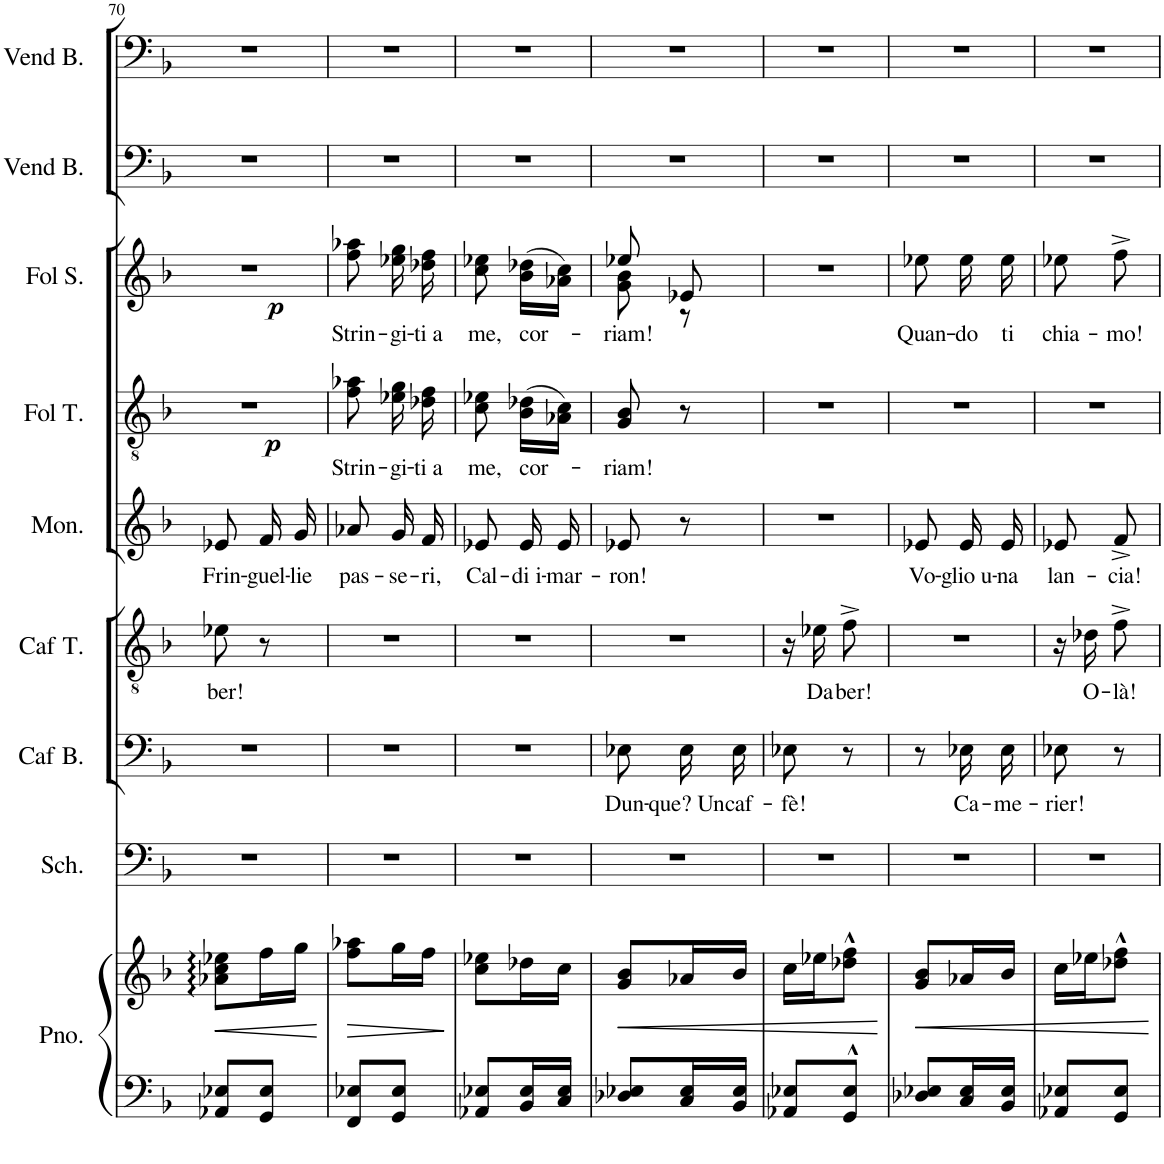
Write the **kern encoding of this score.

**kern	**kern	**dynam	**kern	**kern	**text	**kern	**text	**kern	**text	**kern	**text	**dynam	**kern	**text	**dynam	**kern	**kern
*part9	*part9	*part9	*part8	*part7	*part7	*part6	*part6	*part5	*part5	*part4	*part4	*part4	*part3	*part3	*part3	*part2	*part1
*staff10	*staff9	*staff9/10	*staff8	*staff7	*staff7	*staff6	*staff6	*staff5	*staff5	*staff4	*staff4	*staff4	*staff3	*staff3	*staff3	*staff2	*staff1
*I"Piano	*	*	*I"Schaunard	*I"Caffe Bass	*	*I"Caffè Ténor	*	*I"Monelli	*	*I"Folla Tenor	*	*	*I"Folla Soprano	*	*	*I"Venditori Bass	*I"Venditori Bass
*I'Pno.	*	*	*I'Sch.	*I'Caf B.	*	*I'Caf T.	*	*I'Mon.	*	*I'Fol T.	*	*	*I'Fol S.	*	*	*I'Vend B.	*I'Vend B.
!!LO:PB:g=z
*clefF4	*clefG2	*	*clefF4	*clefF4	*	*clefGv2	*	*clefG2	*	*clefGv2	*	*	*clefG2	*	*	*clefF4	*clefF4
*k[b-]	*k[b-]	*	*k[b-]	*k[b-]	*	*k[b-]	*	*k[b-]	*	*k[b-]	*	*	*k[b-]	*	*	*k[b-]	*k[b-]
*M2/8	*M2/8	*	*M2/8	*M2/8	*	*M2/8	*	*M2/8	*	*M2/8	*	*	*M2/8	*	*	*M2/8	*M2/8
=70	=70	=70	=70	=70	=70	=70	=70	=70	=70	=70	=70	=70	=70	=70	=70	=70	=70
!	!	!LO:HP:b	!	!	!	!	!LO:LY:b	!	!LO:LY:b	!	!	!LO:DY:b	!	!	!LO:DY:b	!	!
8AA-X/ 8E-X/L	8a-X\ 8cc\ 8ee-X\L	<	4r	4r	.	8e-X\	ber!	8e-X/L	Frin-	4r	.	p	4r	.	p	4r	4r
!	!	!	!	!	!	!	!	!	!LO:LY:b	!	!	!	!	!	!	!	!
8GG/ 8E-/J	16ff\L	.	.	.	.	8r	.	16f/L	-guel-	.	.	.	.	.	.	.	.
!	!	!	!	!	!	!	!	!	!LO:LY:b	!	!	!	!	!	!	!	!
.	16gg\JJ	.	.	.	.	.	.	16g/JJ	-lie	.	.	.	.	.	.	.	.
.	.	[	.	.	.	.	.	.	.	.	.	.	.	.	.	.	.
=71	=71	=71	=71	=71	=71	=71	=71	=71	=71	=71	=71	=71	=71	=71	=71	=71	=71
!	!	!LO:HP:b	!	!	!	!	!	!	!LO:LY:b	!	!LO:LY:b	!	!	!LO:LY:b	!	!	!
8FF/ 8E-X/L	8ff\ 8aa-X\L	>	4r	4r	.	4r	.	8a-X/L	pas-	8f\ 8a-X\	Strin-	.	8ff\ 8aa-X\	Strin-	.	4r	4r
!	!	!	!	!	!	!	!	!	!LO:LY:b	!	!LO:LY:b	!	!	!LO:LY:b	!	!	!
8GG/ 8E-/J	16gg\L	.	.	.	.	.	.	16g/L	-se-	16e-X\ 16g\	-gi-	.	16ee-X\ 16gg\	-gi-	.	.	.
!	!	!	!	!	!	!	!	!	!LO:LY:b	!	!LO:LY:b	!	!	!LO:LY:b	!	!	!
.	16ff\JJ	.	.	.	.	.	.	16f/JJ	-ri,	16d-X\ 16f\	-ti a	.	16dd-X\ 16ff\	-ti a	.	.	.
.	.	]	.	.	.	.	.	.	.	.	.	.	.	.	.	.	.
=72	=72	=72	=72	=72	=72	=72	=72	=72	=72	=72	=72	=72	=72	=72	=72	=72	=72
!	!	!	!	!	!	!	!	!	!LO:LY:b	!	!LO:LY:b	!	!	!LO:LY:b	!	!	!
8AA-X/ 8E-X/L	8cc\ 8ee-X\L	.	4r	4r	.	4r	.	8e-X/L	Cal-	8c\ 8e-X\	me,	.	8cc\ 8ee-X\	me,	.	4r	4r
!	!	!	!	!	!	!	!	!	!LO:LY:b	!	!LO:LY:b	!	!	!LO:LY:b	!	!	!
16BB-/ 16E-/L	16dd-X\L	.	.	.	.	.	.	16e-/L	-di i-	(16B-\ 16d-X\LL	cor-	.	(16b-\ 16dd-X\LL	cor-	.	.	.
!	!	!	!	!	!	!	!	!	!LO:LY:b	!	!	!	!	!	!	!	!
16C/ 16E-/JJ	16cc\JJ	.	.	.	.	.	.	16e-/JJ	-mar-	16A-X\ 16c\JJ)	.	.	16a-X\ 16cc\JJ)	.	.	.	.
=73	=73	=73	=73	=73	=73	=73	=73	=73	=73	=73	=73	=73	=73	=73	=73	=73	=73
!	!	!LO:HP:b	!	!	!LO:LY:b	!	!	!	!LO:LY:b	!	!LO:LY:b	!	!	!LO:LY:b	!	!	!
*	*	*	*	*	*	*	*	*	*	*	*	*	*^	*	*	*	*
8D-X/ 8E-X/L	8g/ 8b-/L	<	4r	8E-X\L	Dun-	4r	.	8e-X/	-ron!	8G/ 8B-/	-riam!	.	8ee-X/	8g\ 8b-\	-riam!	.	4r	4r
!	!	!	!	!	!LO:LY:b	!	!	!	!	!	!	!	!	!	!	!	!	!
16C/ 16E-/L	16a-X/L	.	.	16E-\L	-que? Un	.	.	8r	.	8r	.	.	8e-X/	8r	.	.	.	.
!	!	!	!	!	!LO:LY:b	!	!	!	!	!	!	!	!	!	!	!	!	!
16BB-/ 16E-/JJ	16b-/JJ	.	.	16E-\JJ	caf-	.	.	.	.	.	.	.	.	.	.	.	.	.
*	*	*	*	*	*	*	*	*	*	*	*	*	*v	*v	*	*	*	*
=74	=74	=74	=74	=74	=74	=74	=74	=74	=74	=74	=74	=74	=74	=74	=74	=74	=74
!	!	!	!	!	!LO:LY:b	!	!	!	!	!	!	!	!	!	!	!	!
8AA-X/ 8E-X/L	16cc\LL	.	4r	8E-X\	-fè!	16r	.	4r	.	4r	.	.	4r	.	.	4r	4r
!	!	!	!	!	!	!	!LO:LY:b	!	!	!	!	!	!	!	!	!	!
.	16ee-X\J	.	.	.	.	16e-X\KL	Da	.	.	.	.	.	.	.	.	.	.
!	!	!	!	!	!	!	!LO:LY:b	!	!	!	!	!	!	!	!	!	!
8GG/^^ 8E-/^^J	8dd-X\^^ 8ff\^^J	.	.	8r	.	8f^\J	ber!	.	.	.	.	.	.	.	.	.	.
.	.	[	.	.	.	.	.	.	.	.	.	.	.	.	.	.	.
=75	=75	=75	=75	=75	=75	=75	=75	=75	=75	=75	=75	=75	=75	=75	=75	=75	=75
!	!	!LO:HP:b	!	!	!	!	!	!	!LO:LY:b	!	!	!	!	!LO:LY:b	!	!	!
8D-X/ 8E-X/L	8g/ 8b-/L	<	4r	8r	.	4r	.	8e-X/L	Vo-	4r	.	.	8ee-X\	Quan-	.	4r	4r
!	!	!	!	!	!LO:LY:b	!	!	!	!LO:LY:b	!	!	!	!	!LO:LY:b	!	!	!
16C/ 16E-/L	16a-X/L	.	.	16E-X\LL	Ca-	.	.	16e-/L	-glio u-	.	.	.	16ee-\	-do	.	.	.
!	!	!	!	!	!LO:LY:b	!	!	!	!LO:LY:b	!	!	!	!	!LO:LY:b	!	!	!
16BB-/ 16E-/JJ	16b-/JJ	.	.	16E-\JJ	-me-	.	.	16e-/JJ	-na	.	.	.	16ee-\	ti	.	.	.
=76	=76	=76	=76	=76	=76	=76	=76	=76	=76	=76	=76	=76	=76	=76	=76	=76	=76
!	!	!	!	!	!LO:LY:b	!	!	!	!LO:LY:b	!	!	!	!	!LO:LY:b	!	!	!
8AA-X/ 8E-X/L	16cc\LL	.	4r	8E-X\	-rier!	16r	.	8e-X/L	lan-	4r	.	.	8ee-X\	chia-	.	4r	4r
!	!	!	!	!	!	!	!LO:LY:b	!	!	!	!	!	!	!	!	!	!
.	16ee-X\J	.	.	.	.	16d-X\KL	O-	.	.	.	.	.	.	.	.	.	.
!	!	!	!	!	!	!	!LO:LY:b	!	!LO:LY:b	!	!	!	!	!LO:LY:b	!	!	!
8GG/ 8E-/J	8dd-X\^^ 8ff\^^J	.	.	8r	.	8f^\J	-là!	8f^/J	-cia!	.	.	.	8ff^\	-mo!	.	.	.
.	.	[	.	.	.	.	.	.	.	.	.	.	.	.	.	.	.
=	=	=	=	=	=	=	=	=	=	=	=	=	=	=	=	=	=
*-	*-	*-	*-	*-	*-	*-	*-	*-	*-	*-	*-	*-	*-	*-	*-	*-	*-
